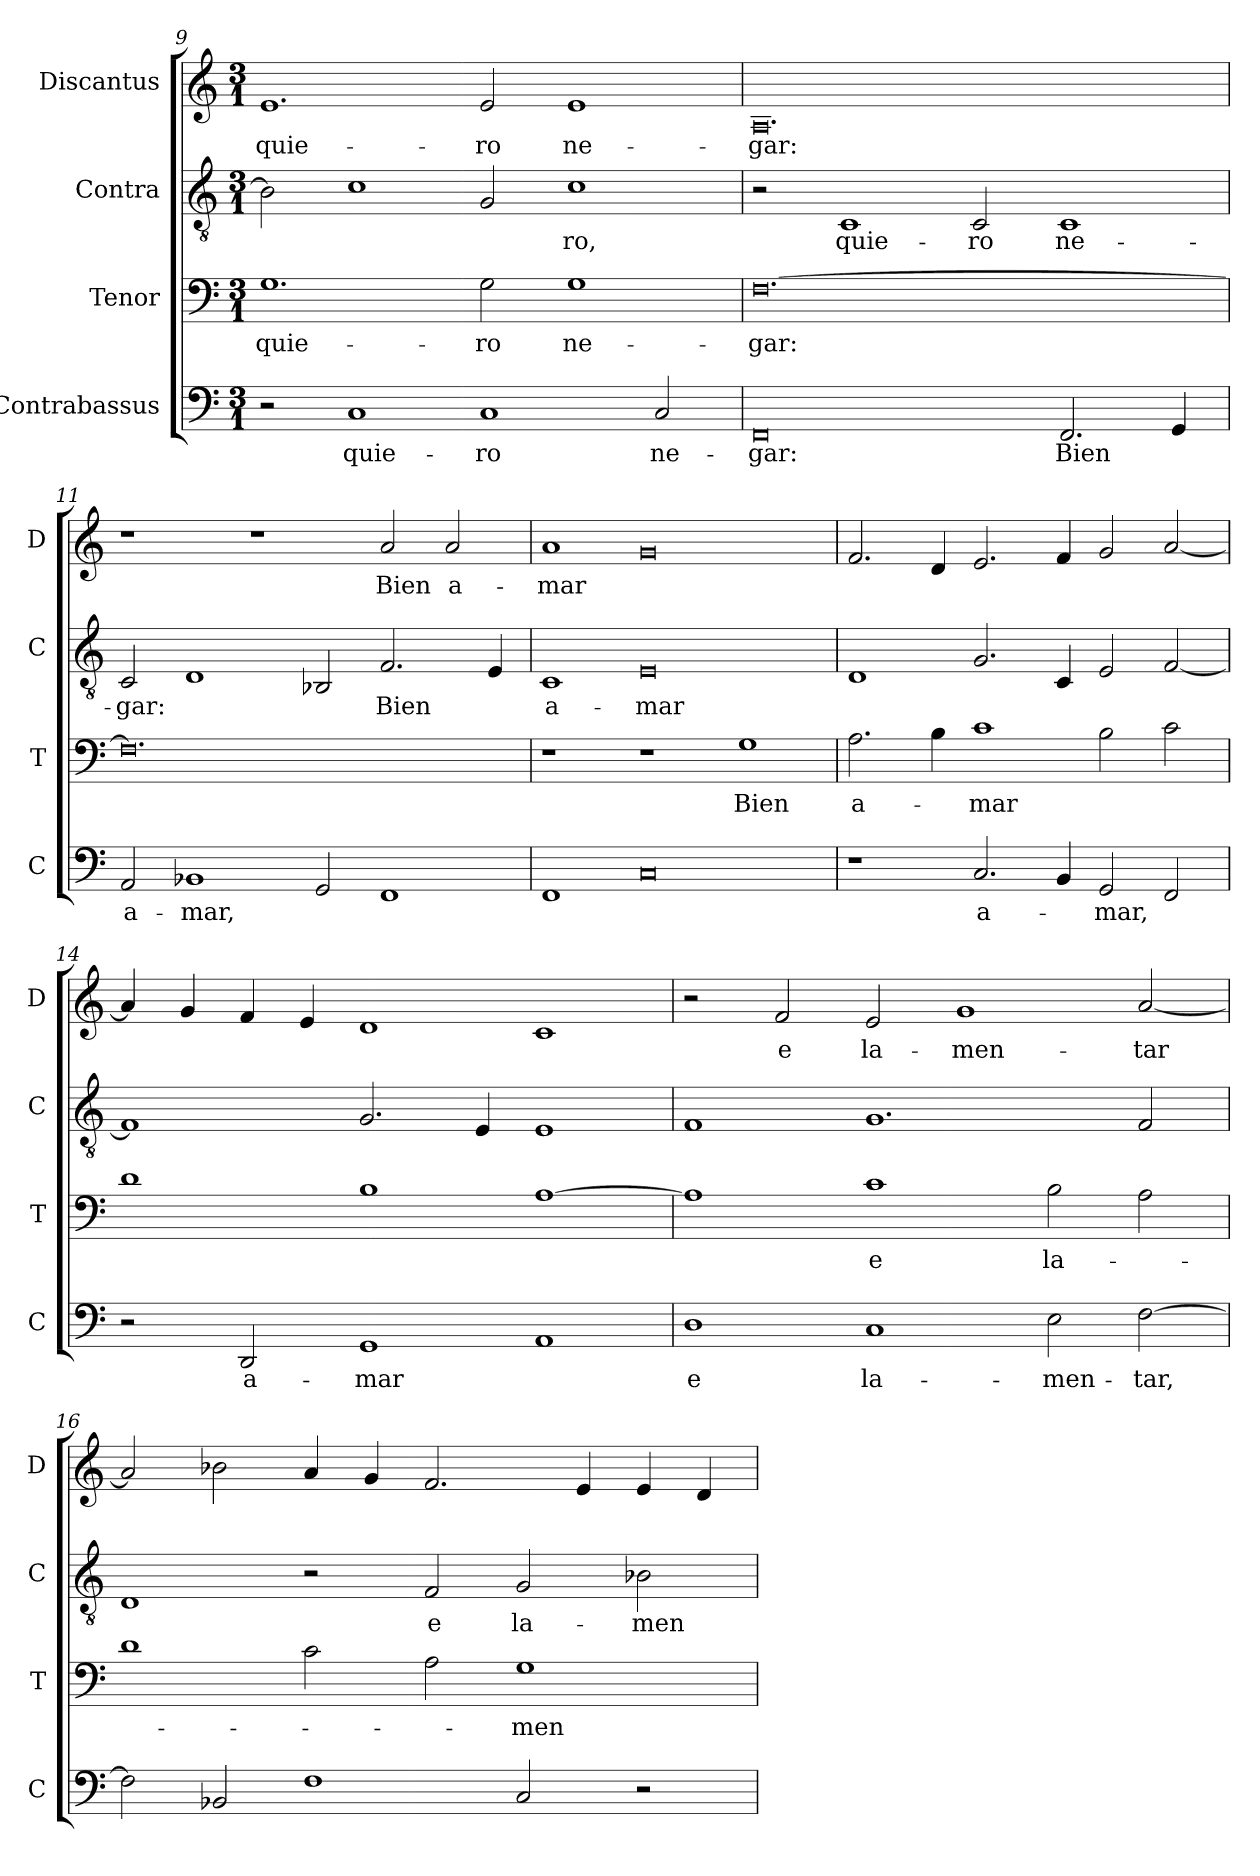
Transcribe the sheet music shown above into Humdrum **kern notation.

**kern	**text	**kern	**text	**kern	**text	**kern	**text
*part4	*part4	*part3	*part3	*part2	*part2	*part1	*part1
*staff4	*staff4	*staff3	*staff3	*staff2	*staff2	*staff1	*staff1
*I"Contrabassus	*	*I"Tenor	*	*I"Contra	*	*I"Discantus	*
*I'C	*	*I'T	*	*I'C	*	*I'D	*
*clefF4	*	*clefF4	*	*clefGv2	*	*clefG2	*
*k[]	*	*k[]	*	*k[]	*	*k[]	*
*M3/1	*	*M3/1	*	*M3/1	*	*M3/1	*
=9	=9	=9	=9	=9	=9	=9	=9
2r	.	1.G	quie-	2B]	.	1.e	quie-
1C	quie-	.	.	1c	.	.	.
1C	-ro	2G	-ro	2G	.	2e	-ro
.	.	1G	ne-	1c	-ro,	1e	ne-
2C	ne-	.	.	.	.	.	.
=10	=10	=10	=10	=10	=10	=10	=10
0FF	-gar:	[0.F	-gar:	2r	.	0.A	-gar:
.	.	.	.	1C	quie-	.	.
.	.	.	.	2C	-ro	.	.
2.FF	Bien	.	.	1C	ne-	.	.
4GG	.	.	.	.	.	.	.
=11	=11	=11	=11	=11	=11	=11	=11
2AA	a-	0.F]	.	2C	-gar:	1r	.
1BB-X	-mar,	.	.	1D	.	.	.
.	.	.	.	.	.	1r	.
2GG	.	.	.	2BB-X	.	.	.
1FF	.	.	.	2.F	Bien	2a	Bien
.	.	.	.	.	.	2a	a-
.	.	.	.	4E	.	.	.
=12	=12	=12	=12	=12	=12	=12	=12
1FF	.	1r	.	1C	a-	1a	-mar
0C	.	1r	.	0E	-mar	0g	.
.	.	1G	Bien	.	.	.	.
=13	=13	=13	=13	=13	=13	=13	=13
1r	.	2.A	a-	1D	.	2.f	.
.	.	4B	.	.	.	4d	.
2.C	a-	1c	-mar	2.G	.	2.e	.
4BB	.	.	.	4C	.	4f	.
2GG	-mar,	2B	.	2E	.	2g	.
2FF	.	2c	.	[2F	.	[2a	.
=14	=14	=14	=14	=14	=14	=14	=14
2r	.	1d	.	1F]	.	4a]	.
.	.	.	.	.	.	4g	.
2DD	a-	.	.	.	.	4f	.
.	.	.	.	.	.	4e	.
1GG	-mar	1B	.	2.G	.	1d	.
.	.	.	.	4E	.	.	.
1AA	.	[1A	.	1E	.	1c	.
=15	=15	=15	=15	=15	=15	=15	=15
1D	e	1A]	.	1F	.	2r	.
.	.	.	.	.	.	2f	e
1C	la-	1c	e	1.G	.	2e	la-
.	.	.	.	.	.	1g	-men-
2E	-men-	2B	la-	.	.	.	.
[2F	-tar,	2A	.	2F	.	[2a	-tar
=16	=16	=16	=16	=16	=16	=16	=16
2F]	.	1d	.	1D	.	2a]	.
2BB-X	.	.	.	.	.	2b-X	.
1F	.	2c	.	2r	.	4a	.
.	.	.	.	.	.	4g	.
.	.	2A	.	2F	e	2.f	.
2C	.	1G	-men-	2G	la-	.	.
.	.	.	.	.	.	4e	.
2r	.	.	.	2B-X	-men-	4e	.
.	.	.	.	.	.	4d	.
=	=	=	=	=	=	=	=
*-	*-	*-	*-	*-	*-	*-	*-
